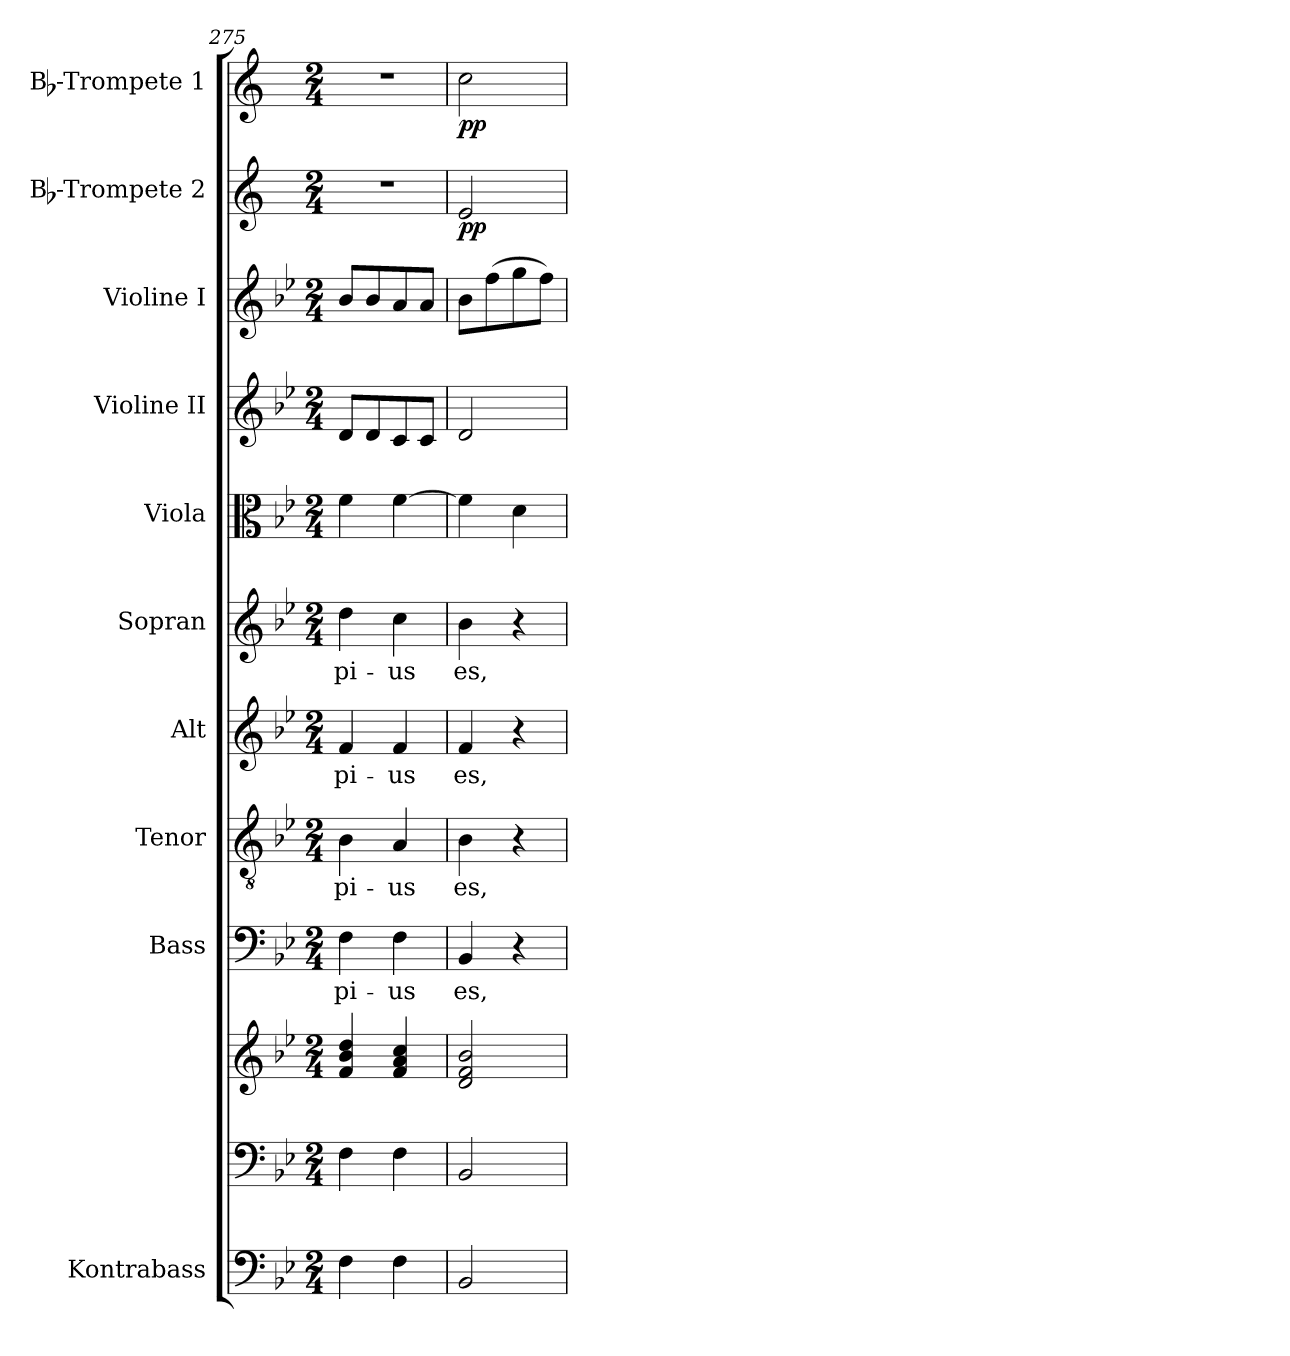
**kern	**kern	**kern	**kern	**text	**kern	**text	**kern	**text	**kern	**text	**kern	**kern	**kern	**kern	**dynam	**kern	**dynam
*part11	*part10	*part10	*part9	*part9	*part8	*part8	*part7	*part7	*part6	*part6	*part5	*part4	*part3	*part2	*part2	*part1	*part1
*staff12	*staff11	*staff10	*staff9	*staff9	*staff8	*staff8	*staff7	*staff7	*staff6	*staff6	*staff5	*staff4	*staff3	*staff2	*staff2	*staff1	*staff1
*I"Kontrabass	*	*	*I"Bass	*	*I"Tenor	*	*I"Alt	*	*I"Sopran	*	*I"Viola	*I"Violine II	*I"Violine I	*I"Bb-Trompete 2	*	*I"Bb-Trompete 1	*
*I'Kb.	*	*	*I'B.	*	*I'T.	*	*I'A.	*	*I'S.	*	*I'Vla.	*I'Vl. II	*I'Vl. I	*I'Bb Trp. 2	*	*I'Bb Trp. 1	*
*clefF4	*clefF4	*clefG2	*clefF4	*	*clefGv2	*	*clefG2	*	*clefG2	*	*clefC3	*clefG2	*clefG2	*clefG2	*	*clefG2	*
*ITrd7c12	*	*	*	*	*	*	*	*	*	*	*	*	*	*ITrd1c2	*	*ITrd1c2	*
*k[b-e-]	*k[b-e-]	*k[b-e-]	*k[b-e-]	*	*k[b-e-]	*	*k[b-e-]	*	*k[b-e-]	*	*k[b-e-]	*k[b-e-]	*k[b-e-]	*k[b-e-]	*	*k[b-e-]	*
*B-:	*B-:	*B-:	*B-:	*	*B-:	*	*B-:	*	*B-:	*	*B-:	*B-:	*B-:	*B-:	*	*B-:	*
*M2/4	*M2/4	*M2/4	*M2/4	*	*M2/4	*	*M2/4	*	*M2/4	*	*M2/4	*M2/4	*M2/4	*M2/4	*	*M2/4	*
=275	=275	=275	=275	=275	=275	=275	=275	=275	=275	=275	=275	=275	=275	=275	=275	=275	=275
!	!	!	!	!LO:LY:b	!	!LO:LY:b	!	!LO:LY:b	!	!LO:LY:b	!	!	!	!	!	!	!
4FF\	4F\	4f/ 4b-/ 4dd/	4F\	pi-	4B-\	pi-	4f/	pi-	4dd\	pi-	4f\	8d/L	8b-/L	2r	.	2r	.
.	.	.	.	.	.	.	.	.	.	.	.	8d/	8b-/	.	.	.	.
!	!	!	!	!LO:LY:b	!	!LO:LY:b	!	!LO:LY:b	!	!LO:LY:b	!	!	!	!	!	!	!
4FF\	4F\	4f/ 4a/ 4cc/	4F\	-us	4A/	-us	4f/	-us	4cc\	-us	[4f\	8c/	8a/	.	.	.	.
.	.	.	.	.	.	.	.	.	.	.	.	8c/J	8a/J	.	.	.	.
=276	=276	=276	=276	=276	=276	=276	=276	=276	=276	=276	=276	=276	=276	=276	=276	=276	=276
!	!	!	!	!LO:LY:b	!	!LO:LY:b	!	!LO:LY:b	!	!LO:LY:b	!	!	!	!	!LO:DY:b	!	!LO:DY:b
2BBB-/	2BB-/	2d/ 2f/ 2b-/	4BB-/	es,	4B-\	es,	4f/	es,	4b-\	es,	4f\]	2d/	8b-\L	2d/	pp	2b-\	pp
.	.	.	.	.	.	.	.	.	.	.	.	.	(>8ff\	.	.	.	.
.	.	.	4r	.	4r	.	4r	.	4r	.	4d\	.	8gg\	.	.	.	.
.	.	.	.	.	.	.	.	.	.	.	.	.	8ff\J)	.	.	.	.
=	=	=	=	=	=	=	=	=	=	=	=	=	=	=	=	=	=
*-	*-	*-	*-	*-	*-	*-	*-	*-	*-	*-	*-	*-	*-	*-	*-	*-	*-
